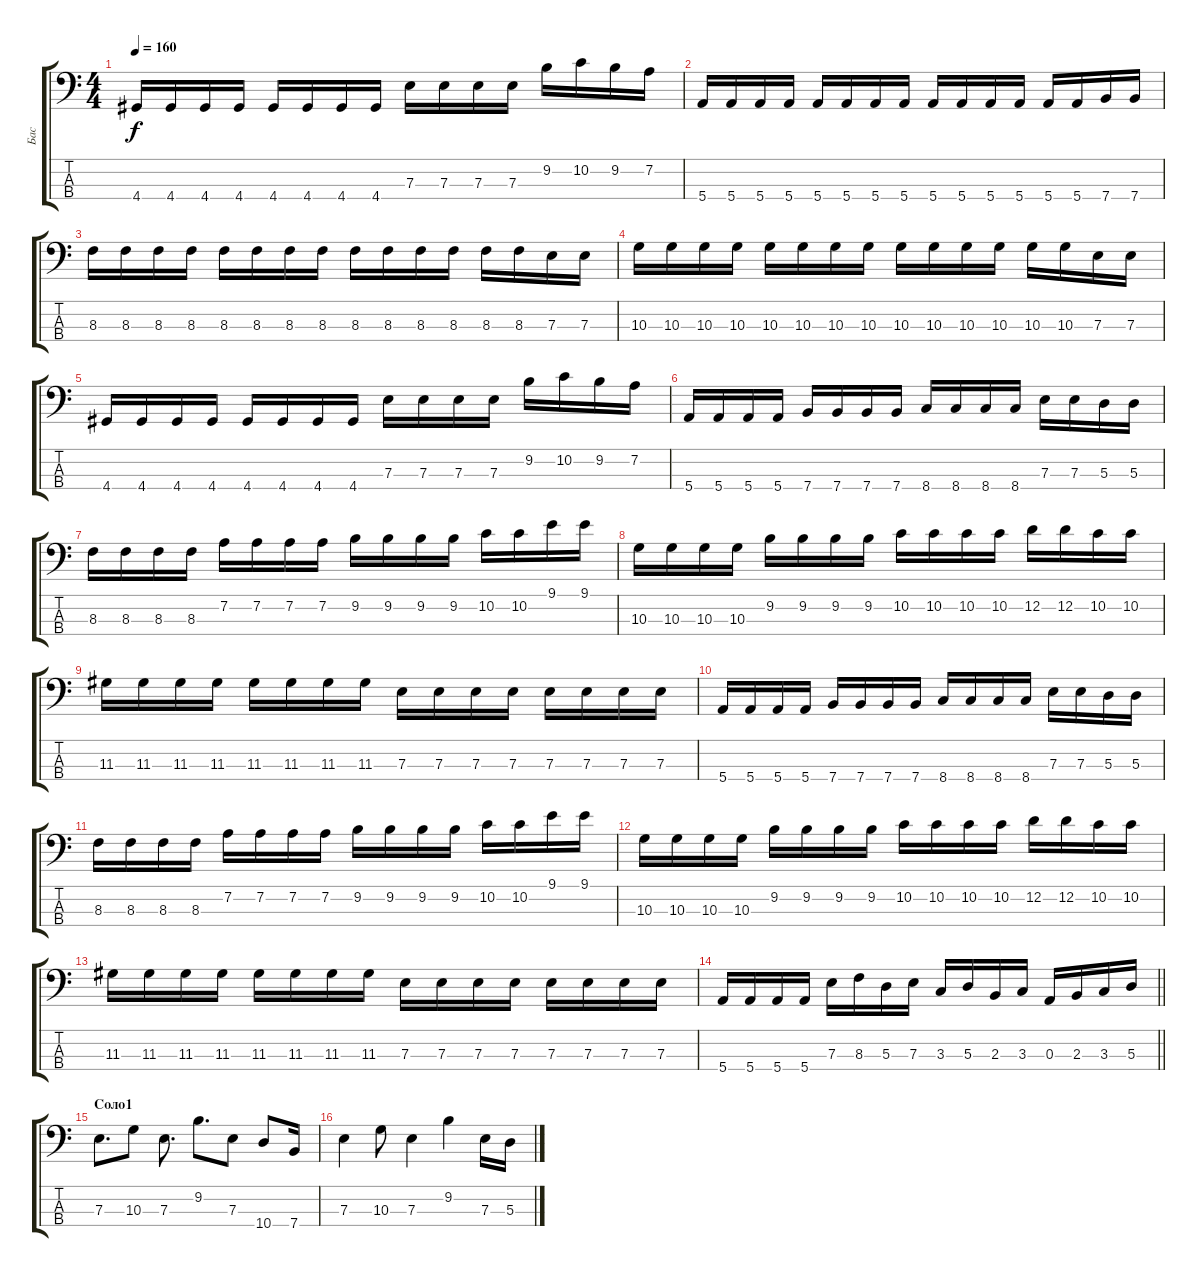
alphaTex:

\track ("Бас" "Бас") {instrument electricbassfinger}
\staff {score tabs}
\tuning (G2 D2 A1 E1) {hide}
\ts (4 4)
\tempo 160
\clef f4
\ks c
4.4.16{dy f} 4.4.16 4.4.16 4.4.16 4.4.16 4.4.16 4.4.16 4.4.16 7.3.16 7.3.16 7.3.16 7.3.16 9.2.16 10.2.16 9.2.16 7.2.16 |
5.4.16 5.4.16 5.4.16 5.4.16 5.4.16 5.4.16 5.4.16 5.4.16 5.4.16 5.4.16 5.4.16 5.4.16 5.4.16 5.4.16 7.4.16 7.4.16 |
8.3.16 8.3.16 8.3.16 8.3.16 8.3.16 8.3.16 8.3.16 8.3.16 8.3.16 8.3.16 8.3.16 8.3.16 8.3.16 8.3.16 7.3.16 7.3.16 |
10.3.16 10.3.16 10.3.16 10.3.16 10.3.16 10.3.16 10.3.16 10.3.16 10.3.16 10.3.16 10.3.16 10.3.16 10.3.16 10.3.16 7.3.16 7.3.16 |
4.4.16 4.4.16 4.4.16 4.4.16 4.4.16 4.4.16 4.4.16 4.4.16 7.3.16 7.3.16 7.3.16 7.3.16 9.2.16 10.2.16 9.2.16 7.2.16 |
5.4.16 5.4.16 5.4.16 5.4.16 7.4.16 7.4.16 7.4.16 7.4.16 8.4.16 8.4.16 8.4.16 8.4.16 7.3.16 7.3.16 5.3.16 5.3.16 |
8.3.16 8.3.16 8.3.16 8.3.16 7.2.16 7.2.16 7.2.16 7.2.16 9.2.16 9.2.16 9.2.16 9.2.16 10.2.16 10.2.16 9.1.16 9.1.16 |
10.3.16 10.3.16 10.3.16 10.3.16 9.2.16 9.2.16 9.2.16 9.2.16 10.2.16 10.2.16 10.2.16 10.2.16 12.2.16 12.2.16 10.2.16 10.2.16 |
11.3.16 11.3.16 11.3.16 11.3.16 11.3.16 11.3.16 11.3.16 11.3.16 7.3.16 7.3.16 7.3.16 7.3.16 7.3.16 7.3.16 7.3.16 7.3.16 |
5.4.16 5.4.16 5.4.16 5.4.16 7.4.16 7.4.16 7.4.16 7.4.16 8.4.16 8.4.16 8.4.16 8.4.16 7.3.16 7.3.16 5.3.16 5.3.16 |
8.3.16 8.3.16 8.3.16 8.3.16 7.2.16 7.2.16 7.2.16 7.2.16 9.2.16 9.2.16 9.2.16 9.2.16 10.2.16 10.2.16 9.1.16 9.1.16 |
10.3.16 10.3.16 10.3.16 10.3.16 9.2.16 9.2.16 9.2.16 9.2.16 10.2.16 10.2.16 10.2.16 10.2.16 12.2.16 12.2.16 10.2.16 10.2.16 |
11.3.16 11.3.16 11.3.16 11.3.16 11.3.16 11.3.16 11.3.16 11.3.16 7.3.16 7.3.16 7.3.16 7.3.16 7.3.16 7.3.16 7.3.16 7.3.16 |
\barLineRight lightlight
5.4.16 5.4.16 5.4.16 5.4.16 7.3.16 8.3.16 5.3.16 7.3.16 3.3.16 5.3.16 2.3.16 3.3.16 0.3.16 2.3.16 3.3.16 5.3.16 |
\section ("" "Соло1")
7.3.8{d} 10.3.8 7.3.8{d} 9.2.8{d} 7.3.8 10.4.8 7.4.16 |
7.3.4 10.3.8 7.3.4 9.2.4 7.3.16 5.3.16
